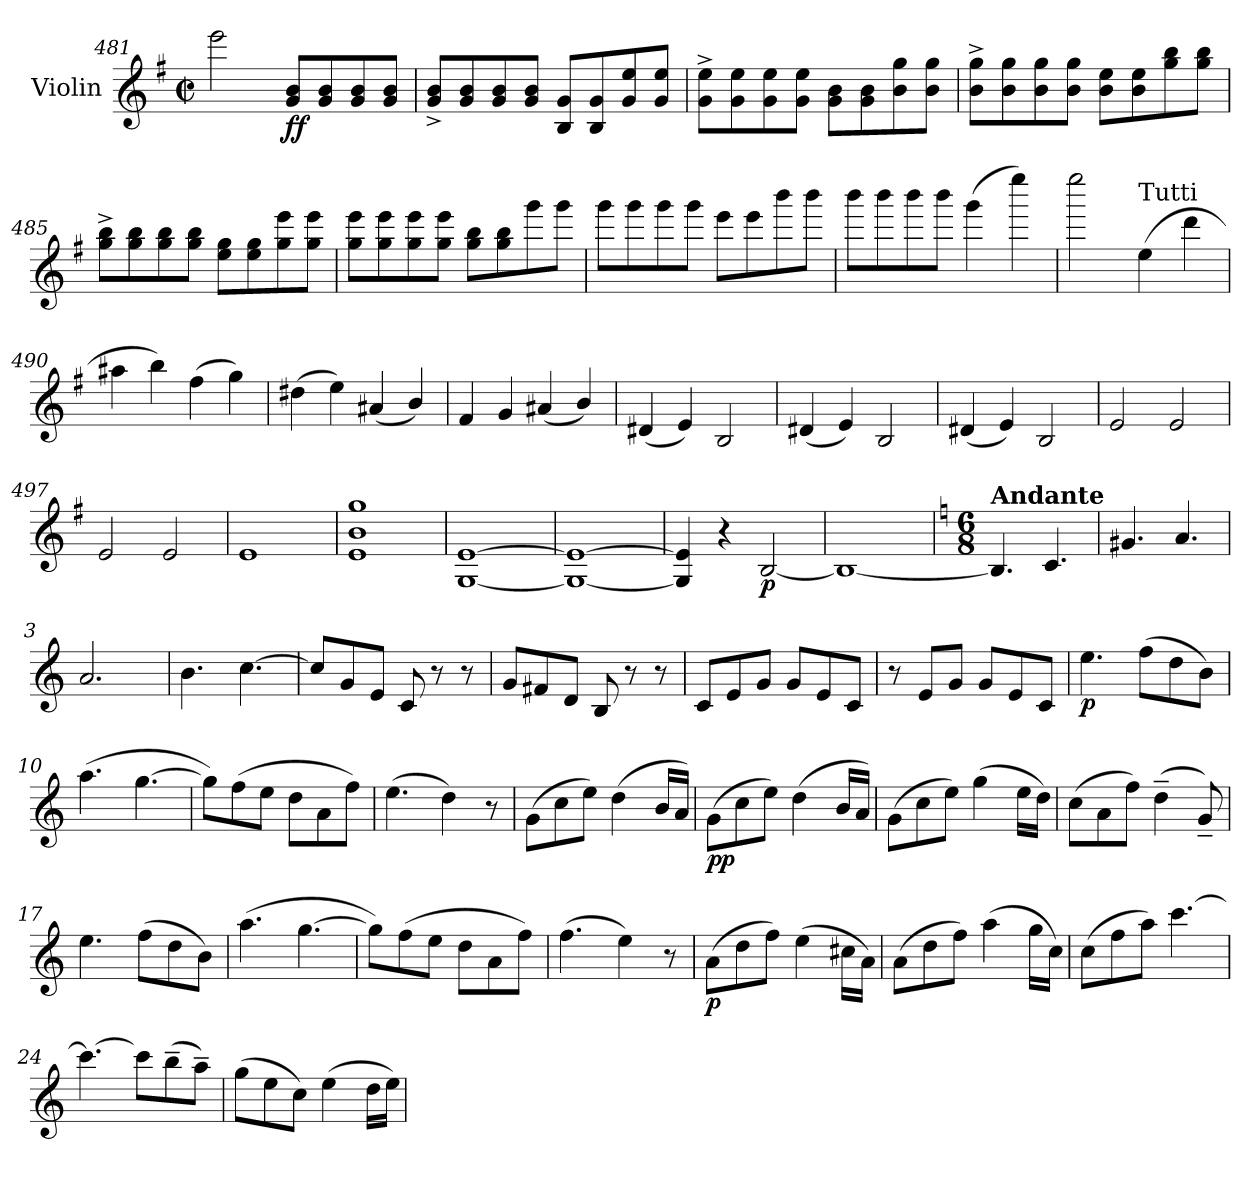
**kern	**dynam
*part1	*part1
*staff1	*staff1
*I"Violin	*
*I'Vln.	*
*clefG2	*
*k[f#]	*
*M2/2	*
*met(c|)	*
=481	=481
2eee\	.
!	!LO:DY:b
8g/ 8b/L	ff
8g/ 8b/	.
8g/ 8b/	.
8g/ 8b/J	.
!!LO:LB:g=z
=482	=482
8g/^ 8b/^L	.
8g/ 8b/	.
8g/ 8b/	.
8g/ 8b/J	.
8B/ 8g/L	.
8B/ 8g/	.
8g/ 8ee/	.
8g/ 8ee/J	.
=483	=483
8g\^ 8ee\^L	.
8g\ 8ee\	.
8g\ 8ee\	.
8g\ 8ee\J	.
8g\ 8b\L	.
8g\ 8b\	.
8b\ 8gg\	.
8b\ 8gg\J	.
=484	=484
8b\^ 8gg\^L	.
8b\ 8gg\	.
8b\ 8gg\	.
8b\ 8gg\J	.
8b\ 8ee\L	.
8b\ 8ee\	.
8gg\ 8bb\	.
8gg\ 8bb\J	.
=485	=485
8gg\^ 8bb\^L	.
8gg\ 8bb\	.
8gg\ 8bb\	.
8gg\ 8bb\J	.
8ee\ 8gg\L	.
8ee\ 8gg\	.
8gg\ 8eee\	.
8gg\ 8eee\J	.
!!LO:PB:g=z
=486	=486
8gg\ 8eee\L	.
8gg\ 8eee\	.
8gg\ 8eee\	.
8gg\ 8eee\J	.
8gg\ 8bb\L	.
8gg\ 8bb\	.
8ggg\	.
8ggg\J	.
=487	=487
8ggg\L	.
8ggg\	.
8ggg\	.
8ggg\J	.
8eee\L	.
8eee\	.
8bbb\	.
8bbb\J	.
=488	=488
8bbb\L	.
8bbb\	.
8bbb\	.
8bbb\J	.
(>4ggg\	.
4eeee\)	.
=489	=489
2eeee\	.
!LO:TX:a:t=Tutti	!
(>4ee!\	.
4ddd!\	.
=490	=490
4aa#X!\	.
4bb!\)	.
(>4ff#!\	.
4gg!\)	.
=491	=491
(>4dd#X!\	.
4ee!\)	.
(<4a#X!/	.
4b!/)	.
!!LO:LB:g=z
=492	=492
4f#!/	.
4g!/	.
(<4a#X!/	.
4b!/)	.
=493	=493
(<4d#X!/	.
4e!/)	.
2B!/	.
=494	=494
(<4d#X!/	.
4e!/)	.
2B!/	.
=495	=495
(<4d#X!/	.
4e!/)	.
2B!/	.
=496	=496
2e!/	.
2e!/	.
=497	=497
2e!/	.
2e!/	.
=498	=498
1e!	.
=499	=499
1e! 1b! 1gg!	.
=500	=500
[1G! [1e!	.
=501	=501
1G!_ 1e!_	.
=502	=502
4G!/] 4e!/]	.
4r	.
!	!LO:DY:b
[2B!/	p
=503	=503
1B!_	.
!!LO:LB:g=z
=1	=1
*k[]	*
*M6/8	*
*MM49	*
!LO:TX:a:B:t=Andante	!
4.B!/]	.
4.c!/	.
=2	=2
4.g#X!/	.
4.a!/	.
=3	=3
2.a!/	.
=4	=4
4.b!\	.
[4.cc!\	.
=5	=5
8cc!/L]	.
8g!/	.
8e!/J	.
8c!/	.
8r	.
8r	.
=6	=6
8g!/L	.
8f#X!/	.
8d!/J	.
8B!/	.
8r	.
8r	.
=7	=7
8c!/L	.
8e!/	.
8g!/J	.
8g!/L	.
8e!/	.
8c!/J	.
=8	=8
8r	.
8e!/L	.
8g!/J	.
8g!/L	.
8e!/	.
8c!/J	.
=9	=9
!	!LO:DY:b
4.ee\	p
(>8ff\L	.
8dd\	.
8b\J)	.
=10	=10
(>4.aa\	.
[4.gg\	.
!!LO:LB:g=z
=11	=11
8gg\L])	.
(>8ff\	.
8ee\J	.
8dd\L	.
8a\	.
8ff\J)	.
=12	=12
(>4.ee\	.
4dd\)	.
8r	.
=13	=13
(>8g\L	.
8cc\	.
8ee\J)	.
(>4dd\	.
16b/LL	.
16a/JJ)	.
=14	=14
!	!LO:DY:b
(>8g\L	pp
8cc\	.
8ee\J)	.
(>4dd\	.
16b/LL	.
16a/JJ)	.
=15	=15
(>8g\L	.
8cc\	.
8ee\J)	.
(>4gg\	.
16ee\LL	.
16dd\JJ)	.
=16	=16
(>8cc\L	.
8a\	.
8ff\J)	.
(>4dd~\	.
8g~/)	.
=17	=17
4.ee\	.
(>8ff\L	.
8dd\	.
8b\J)	.
=18	=18
(>4.aa\	.
[4.gg\	.
=19	=19
8gg\L])	.
(>8ff\	.
8ee\J	.
8dd\L	.
8a\	.
8ff\J)	.
!!LO:LB:g=z
=20	=20
(>4.ff\	.
4ee\)	.
8r	.
=21	=21
!	!LO:DY:b
(>8a\L	p
8dd\	.
8ff\J)	.
(>4ee\	.
16cc#X\LL	.
16a\JJ)	.
=22	=22
(>8a\L	.
8dd\	.
8ff\J)	.
(>4aa\	.
16gg\LL	.
16cc\JJ)	.
=23	=23
(>8cc\L	.
8ff\	.
8aa\J)	.
[4.ccc\	.
=24	=24
4.ccc\_	.
8ccc\L]	.
(>8bb~\	.
8aa~\J)	.
=25	=25
(>8gg\L	.
8ee\	.
8cc\J)	.
(>4ee\	.
16dd\LL	.
16ee\JJ)	.
=	=
*-	*-
